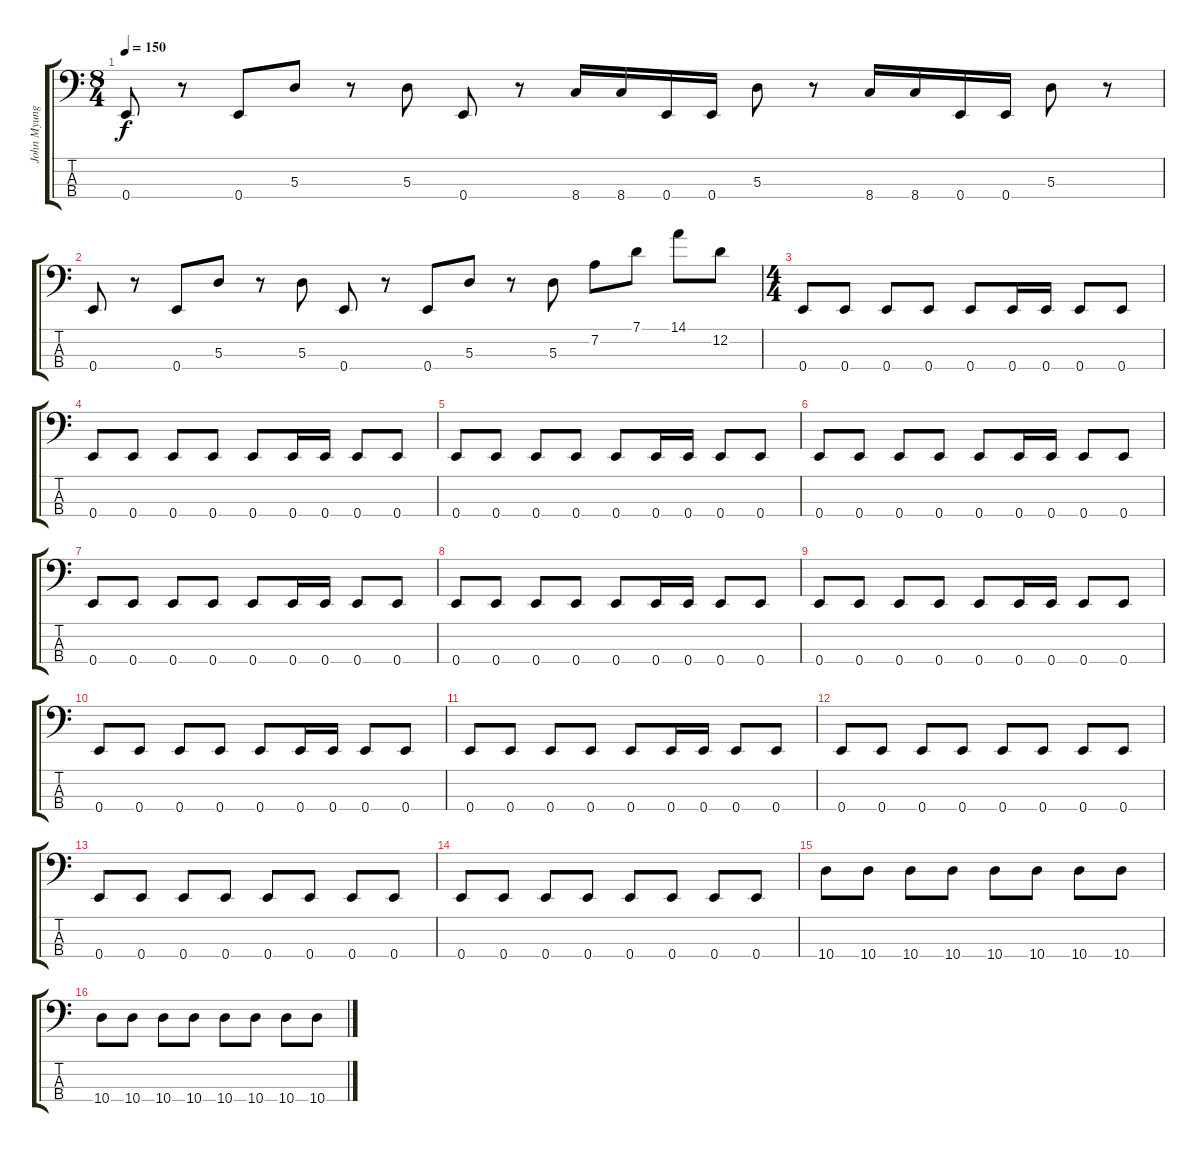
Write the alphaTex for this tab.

\track ("John Myung: Bass" "John Myung") {instrument electricbassfinger}
\staff {score tabs}
\tuning (G2 D2 A1 E1) {hide}
\ts (8 4)
\tempo 150
\clef f4
\ks c
0.4.8{dy f} r.8 0.4.8 5.3.8 r.8 5.3.8 0.4.8 r.8 8.4.16 8.4.16 0.4.16 0.4.16 5.3.8 r.8 8.4.16 8.4.16 0.4.16 0.4.16 5.3.8 r.8 |
0.4.8 r.8 0.4.8 5.3.8 r.8 5.3.8 0.4.8 r.8 0.4.8 5.3.8 r.8 5.3.8 7.2.8 7.1.8 14.1.8 12.2.8 |
\ts (4 4)
0.4.8 0.4.8 0.4.8 0.4.8 0.4.8 0.4.16 0.4.16 0.4.8 0.4.8 |
0.4.8 0.4.8 0.4.8 0.4.8 0.4.8 0.4.16 0.4.16 0.4.8 0.4.8 |
0.4.8 0.4.8 0.4.8 0.4.8 0.4.8 0.4.16 0.4.16 0.4.8 0.4.8 |
0.4.8 0.4.8 0.4.8 0.4.8 0.4.8 0.4.16 0.4.16 0.4.8 0.4.8 |
0.4.8 0.4.8 0.4.8 0.4.8 0.4.8 0.4.16 0.4.16 0.4.8 0.4.8 |
0.4.8 0.4.8 0.4.8 0.4.8 0.4.8 0.4.16 0.4.16 0.4.8 0.4.8 |
0.4.8 0.4.8 0.4.8 0.4.8 0.4.8 0.4.16 0.4.16 0.4.8 0.4.8 |
0.4.8 0.4.8 0.4.8 0.4.8 0.4.8 0.4.16 0.4.16 0.4.8 0.4.8 |
0.4.8 0.4.8 0.4.8 0.4.8 0.4.8 0.4.16 0.4.16 0.4.8 0.4.8 |
0.4.8 0.4.8 0.4.8 0.4.8 0.4.8 0.4.8 0.4.8 0.4.8 |
0.4.8 0.4.8 0.4.8 0.4.8 0.4.8 0.4.8 0.4.8 0.4.8 |
0.4.8 0.4.8 0.4.8 0.4.8 0.4.8 0.4.8 0.4.8 0.4.8 |
10.4.8 10.4.8 10.4.8 10.4.8 10.4.8 10.4.8 10.4.8 10.4.8 |
10.4.8 10.4.8 10.4.8 10.4.8 10.4.8 10.4.8 10.4.8 10.4.8
